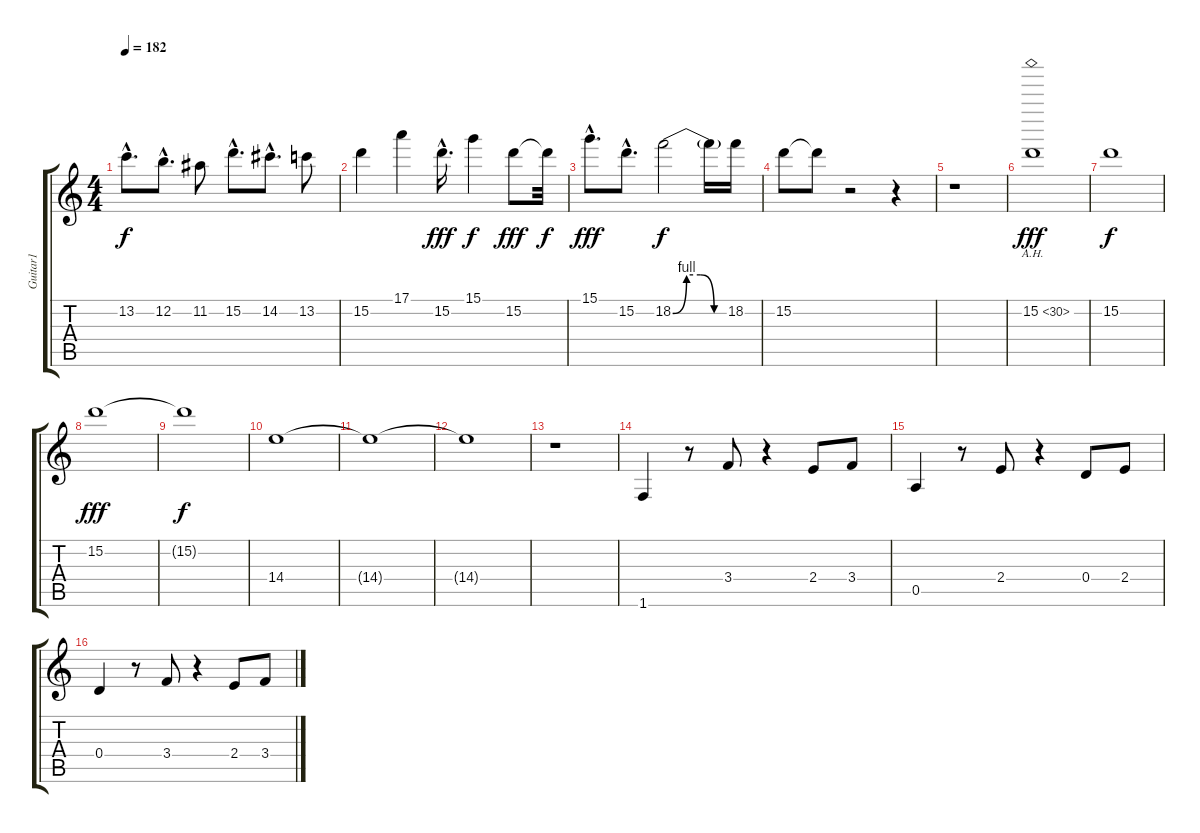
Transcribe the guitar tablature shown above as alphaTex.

\track ("Guitar1" "Guitar1") {instrument distortionguitar}
\staff {score tabs}
\tuning (E4 B3 G3 D3 A2 E2) {hide}
\ts (4 4)
\tempo 182
\clef g2
\ks c
13.2{hac}.8{d dy f} 12.2{hac}.8{d} 11.2.8 15.2{hac}.8{d} 14.2{hac}.8{d} 13.2.8 |
15.2.4 17.1.4 15.2{hac}.16{d dy fff} 15.1.4{dy f} 15.2.8{dy fff} 15.2{t}.32{dy f} |
15.1{hac}.8{d dy fff} 15.2{hac}.8{d} 18.2{be (custom 0 0 15 4 30 4 45 0 60 0)}.2{dy f} 18.2{t}.16 18.2.16 |
15.2.8 15.2{t}.8 r.2 r.4 |
r.1 |
15.2{ah 15}.1{dy fff} |
15.2.1{dy f} |
15.2.1{dy fff} |
15.2{t}.1{dy f} |
14.4.1 |
14.4{t}.1 |
14.4{t}.1 |
r.1 |
1.6.4 r.8 3.4.8 r.4 2.4.8 3.4.8 |
0.5.4 r.8 2.4.8 r.4 0.4.8 2.4.8 |
0.4.4 r.8 3.4.8 r.4 2.4.8 3.4.8
